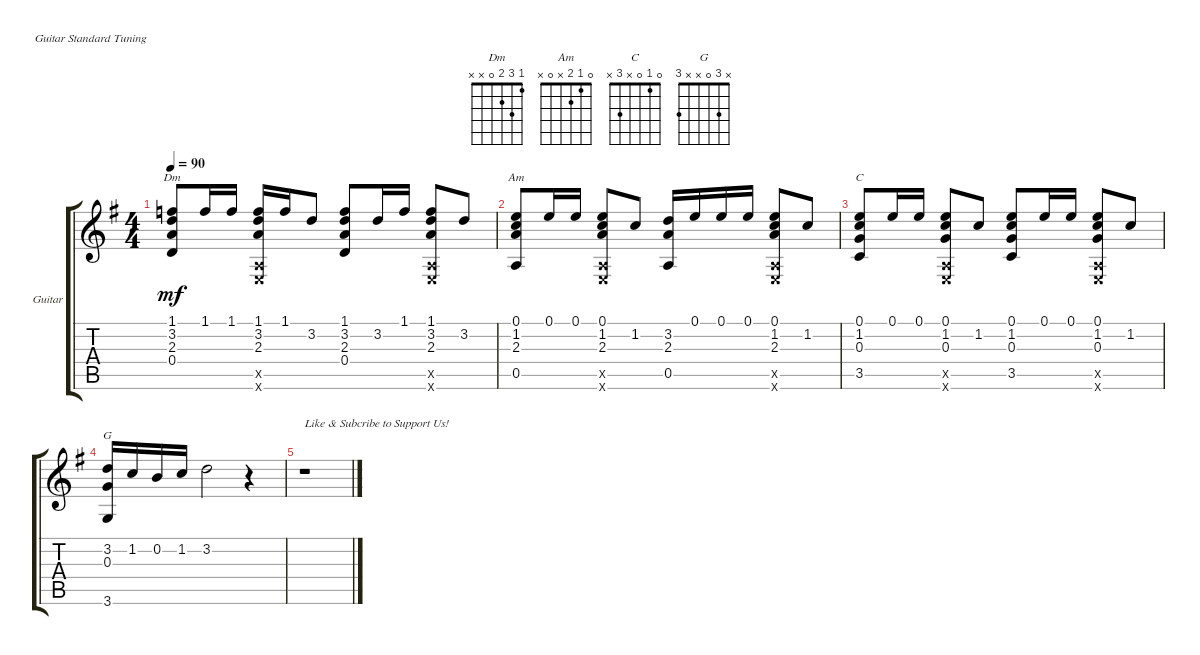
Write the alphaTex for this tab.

\bracketExtendMode groupsimilarinstruments
\firstSystemTrackNameOrientation horizontal
\otherSystemsTrackNameOrientation horizontal
\track ("" "Guitar") {instrument acousticguitarsteel}
\staff {score tabs}
\tuning (E4 B3 G3 D3 A2 E2)
\chord ("Dm" 1 3 2 0 x x)
\chord ("Am" 0 1 2 x 0 x)
\chord ("C" 0 1 0 x 3 x)
\chord ("G" x 3 0 x x 3)
\ts (4 4)
\tempo 90
\clef g2
\ks g
(1.1 3.2 2.3 0.4).8{ch "Dm" dy mf} 1.1.16 1.1.16 (1.1 3.2 2.3 0.5{x} 0.6{x}).16 1.1.16 3.2.8 (1.1 0.4 3.2 2.3).8 3.2.16 1.1.16 (1.1 3.2 2.3 0.5{x} 0.6{x}).8 3.2.8 |
(0.1 0.5 1.2 2.3).8{ch "Am"} 0.1.16 0.1.16 (0.1 1.2 2.3 0.5{x} 0.6{x}).8 1.2.8 (3.2 2.3 0.5).16 0.1.16 0.1.16 0.1.16 (0.1 1.2 2.3 0.5{x} 0.6{x}).8 1.2.8 |
(0.1 3.5 1.2 0.3).8{ch "C"} 0.1.16 0.1.16 (0.1 1.2 0.3 0.5{x} 0.6{x}).8 1.2.8 (0.1 3.5 1.2 0.3).8 0.1.16 0.1.16 (0.1 1.2 0.3 0.5{x} 0.6{x}).8 1.2.8 |
(3.2 3.6 0.3).16{ch "G"} 1.2.16 0.2.16 1.2.16 3.2.2 r.4 |
r.1{txt "Like & Subcribe to Support Us!"}
